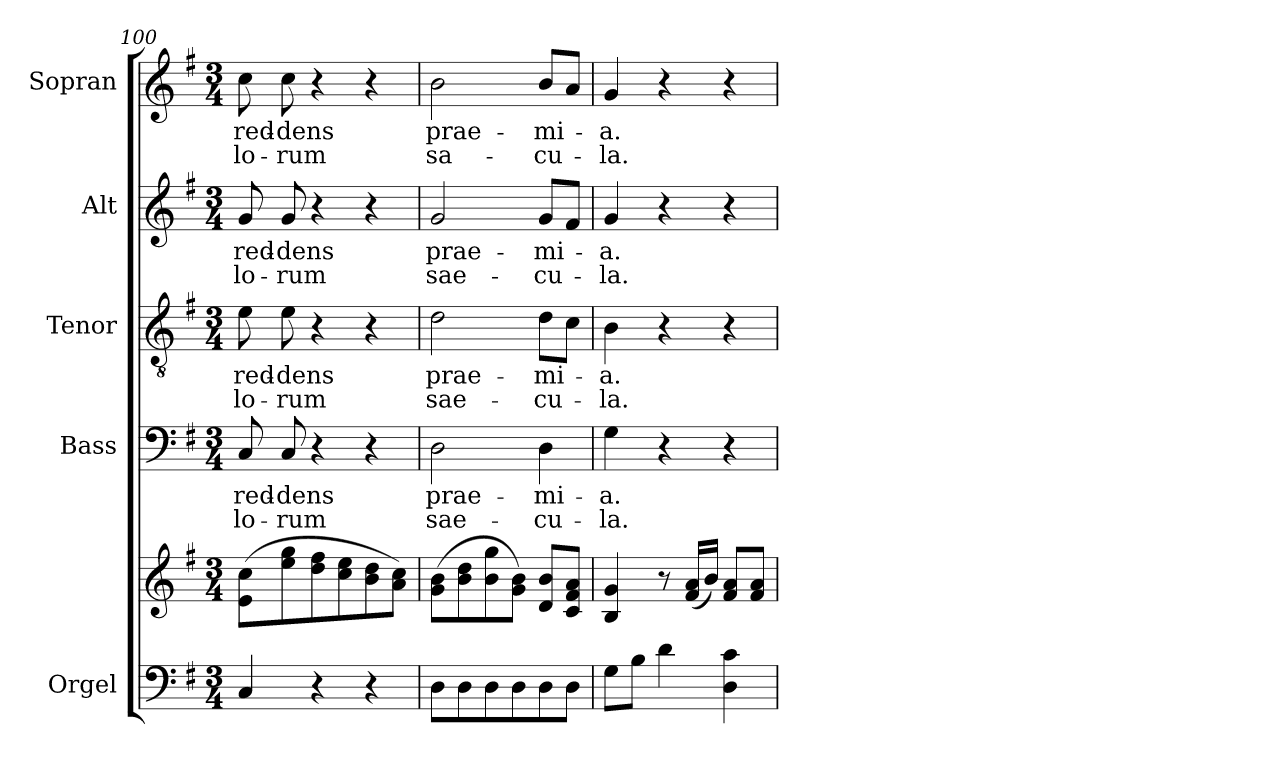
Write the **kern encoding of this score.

**kern	**kern	**kern	**text	**text	**kern	**text	**text	**kern	**text	**text	**kern	**text	**text
*part5	*part5	*part4	*part4	*part4	*part3	*part3	*part3	*part2	*part2	*part2	*part1	*part1	*part1
*staff6	*staff5	*staff4	*staff4	*staff4	*staff3	*staff3	*staff3	*staff2	*staff2	*staff2	*staff1	*staff1	*staff1
*I"Orgel	*	*I"Bass	*	*	*I"Tenor	*	*	*I"Alt	*	*	*I"Sopran	*	*
*I'Org.	*	*I'B.	*	*	*I'T.	*	*	*I'A.	*	*	*I'S.	*	*
*clefF4	*clefG2	*clefF4	*	*	*clefGv2	*	*	*clefG2	*	*	*clefG2	*	*
*k[f#]	*k[f#]	*k[f#]	*	*	*k[f#]	*	*	*k[f#]	*	*	*k[f#]	*	*
*G:	*G:	*G:	*	*	*G:	*	*	*G:	*	*	*G:	*	*
*M3/4	*M3/4	*M3/4	*	*	*M3/4	*	*	*M3/4	*	*	*M3/4	*	*
=100	=100	=100	=100	=100	=100	=100	=100	=100	=100	=100	=100	=100	=100
!	!	!	!LO:LY:b	!LO:LY:b	!	!LO:LY:b	!LO:LY:b	!	!LO:LY:b	!LO:LY:b	!	!LO:LY:b	!LO:LY:b
4C/	(>8e\ 8cc\L	8C/	red-	-lo-	8e\	red-	-lo-	8g/	red-	-lo-	8cc\	red-	-lo-
!	!	!	!LO:LY:b	!LO:LY:b	!	!LO:LY:b	!LO:LY:b	!	!LO:LY:b	!LO:LY:b	!	!LO:LY:b	!LO:LY:b
.	8ee\ 8gg\	8C/	-dens	-rum	8e\	-dens	-rum	8g/	-dens	-rum	8cc\	-dens	-rum
4r	8dd\ 8ff#\	4r	.	.	4r	.	.	4r	.	.	4r	.	.
.	8cc\ 8ee\	.	.	.	.	.	.	.	.	.	.	.	.
4r	8b\ 8dd\	4r	.	.	4r	.	.	4r	.	.	4r	.	.
.	8a\ 8cc\J)	.	.	.	.	.	.	.	.	.	.	.	.
=101	=101	=101	=101	=101	=101	=101	=101	=101	=101	=101	=101	=101	=101
!	!	!	!LO:LY:b	!LO:LY:b	!	!LO:LY:b	!LO:LY:b	!	!LO:LY:b	!LO:LY:b	!	!LO:LY:b	!LO:LY:b
8D\L	(>8g\ 8b\L	2D\	prae-	sae-	2d\	prae-	sae-	2g/	prae-	sae-	2b\	prae-	sa-
8D\	8b\ 8dd\	.	.	.	.	.	.	.	.	.	.	.	.
8D\	8b\ 8gg\	.	.	.	.	.	.	.	.	.	.	.	.
8D\	8g\ 8b\J)	.	.	.	.	.	.	.	.	.	.	.	.
!	!	!	!LO:LY:b	!LO:LY:b	!	!LO:LY:b	!LO:LY:b	!	!LO:LY:b	!LO:LY:b	!	!LO:LY:b	!LO:LY:b
8D\	8d/ 8b/L	4D\	-mi-	-cu-	8d\L	-mi-	-cu-	8g/L	-mi-	-cu-	8b/L	-mi-	-cu-
8D\J	8c/ 8f#/ 8a/J	.	.	.	8c\J	.	.	8f#/J	.	.	8a/J	.	.
=102	=102	=102	=102	=102	=102	=102	=102	=102	=102	=102	=102	=102	=102
!	!	!	!LO:LY:b	!LO:LY:b	!	!LO:LY:b	!LO:LY:b	!	!LO:LY:b	!LO:LY:b	!	!LO:LY:b	!LO:LY:b
8G\L	4B/ 4g/	4G\	-a.	-la.	4B\	-a.	-la.	4g/	-a.	-la.	4g/	-a.	-la.
8B\J	.	.	.	.	.	.	.	.	.	.	.	.	.
4d\	8r	4r	.	.	4r	.	.	4r	.	.	4r	.	.
.	(<16f#/ 16a/LL	.	.	.	.	.	.	.	.	.	.	.	.
.	16b/JJ)	.	.	.	.	.	.	.	.	.	.	.	.
4D\ 4c\	8f#/ 8a/L	4r	.	.	4r	.	.	4r	.	.	4r	.	.
.	8f#/ 8a/J	.	.	.	.	.	.	.	.	.	.	.	.
=	=	=	=	=	=	=	=	=	=	=	=	=	=
*-	*-	*-	*-	*-	*-	*-	*-	*-	*-	*-	*-	*-	*-
